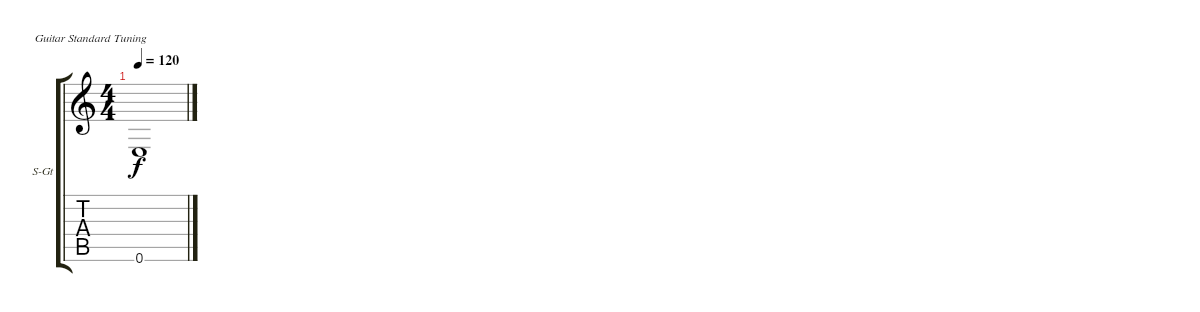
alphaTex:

\bracketExtendMode groupsimilarinstruments
\firstSystemTrackNameOrientation horizontal
\otherSystemsTrackNameOrientation horizontal
\track ("Piste 1" "S-Gt") {instrument acousticguitarsteel}
\staff {score tabs}
\tuning (E4 B3 G3 D3 A2 E2)
\ts (4 4)
\tempo 120
\clef g2
\ks c
0.6.1{dy f}
